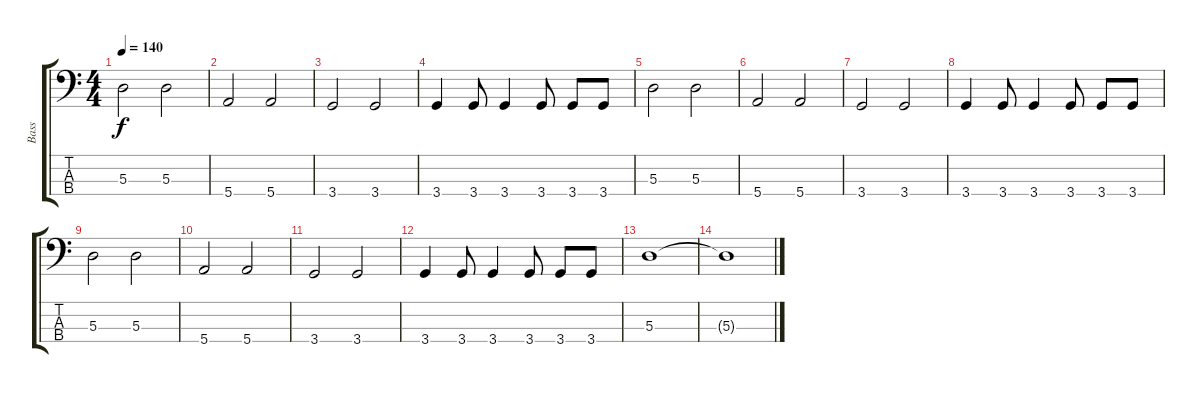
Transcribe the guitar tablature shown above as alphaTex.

\track ("Bass" "Bass") {instrument electricbasspick}
\staff {score tabs}
\tuning (G2 D2 A1 E1) {hide}
\ts (4 4)
\tempo 140
\clef f4
\ks c
5.3.2{dy f} 5.3.2 |
5.4.2 5.4.2 |
3.4.2 3.4.2 |
3.4.4 3.4.8 3.4.4 3.4.8 3.4.8 3.4.8 |
5.3.2 5.3.2 |
5.4.2 5.4.2 |
3.4.2 3.4.2 |
3.4.4 3.4.8 3.4.4 3.4.8 3.4.8 3.4.8 |
5.3.2 5.3.2 |
5.4.2 5.4.2 |
3.4.2 3.4.2 |
3.4.4 3.4.8 3.4.4 3.4.8 3.4.8 3.4.8 |
5.3.1 |
5.3{t}.1
